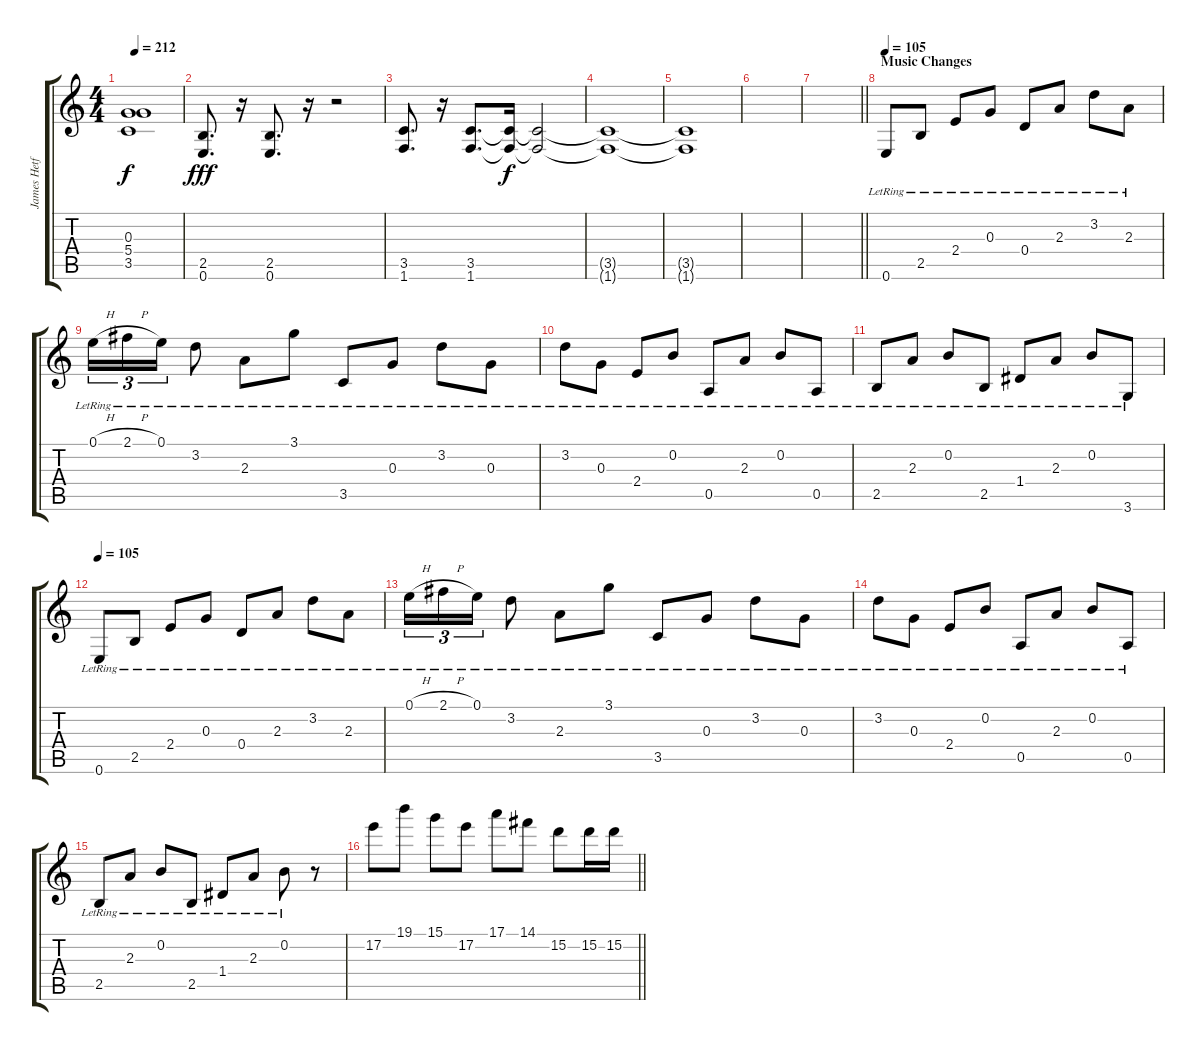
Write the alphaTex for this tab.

\track ("James Hetfeild" "James Hetf") {instrument distortionguitar}
\staff {score tabs}
\tuning (E4 B3 G3 D3 A2 E2) {hide}
\ts (4 4)
\tempo 212
\clef g2
\ks c
(0.3 5.4{t} 3.5{t}).1{dy f} |
(2.5 0.6).8{d dy fff} r.16 (2.5 0.6).8{d} r.16 r.2 |
(3.5 1.6).8{d} r.16 (3.5 1.6).8{d} (3.5{t} 1.6{t}).16{dy f} (3.5{t} 1.6{t}).2 |
(3.5{t} 1.6{t}).1 |
(3.5{t} 1.6{t}).1 |
|
\barLineRight lightlight
|
\section ("" "Music Changes")
\tempo 105
0.6{lr}.8{instrument electricguitarclean} 2.5{lr}.8 2.4{lr}.8 0.3{lr}.8 0.4{lr}.8 2.3{lr}.8 3.2{lr}.8 2.3{lr}.8 |
0.1{h lr}.16{tu (3 2)} 2.1{h lr}.16{tu (3 2)} 0.1{lr}.16{tu (3 2)} 3.2{lr}.8 2.3{lr}.8 3.1{lr}.8 3.5{lr}.8 0.3{lr}.8 3.2{lr}.8 0.3{lr}.8 |
3.2{lr}.8 0.3{lr}.8 2.4{lr}.8 0.2{lr}.8 0.5{lr}.8 2.3{lr}.8 0.2{lr}.8 0.5{lr}.8 |
2.5{lr}.8 2.3{lr}.8 0.2{lr}.8 2.5{lr}.8 1.4{lr}.8 2.3{lr}.8 0.2{lr}.8 3.6{lr}.8 |
\tempo 105
0.6{lr}.8 2.5{lr}.8 2.4{lr}.8 0.3{lr}.8 0.4{lr}.8 2.3{lr}.8 3.2{lr}.8 2.3{lr}.8 |
0.1{h lr}.16{tu (3 2)} 2.1{h lr}.16{tu (3 2)} 0.1{lr}.16{tu (3 2)} 3.2{lr}.8 2.3{lr}.8 3.1{lr}.8 3.5{lr}.8 0.3{lr}.8 3.2{lr}.8 0.3{lr}.8 |
3.2{lr}.8 0.3{lr}.8 2.4{lr}.8 0.2{lr}.8 0.5{lr}.8 2.3{lr}.8 0.2{lr}.8 0.5{lr}.8 |
2.5{lr}.8 2.3{lr}.8 0.2{lr}.8 2.5{lr}.8 1.4{lr}.8 2.3{lr}.8 0.2{lr}.8 r.8 |
\barLineRight lightlight
17.2.8{instrument distortionguitar} 19.1.8 15.1.8 17.2.8 17.1.8 14.1.8 15.2.8 15.2.16 15.2.16
